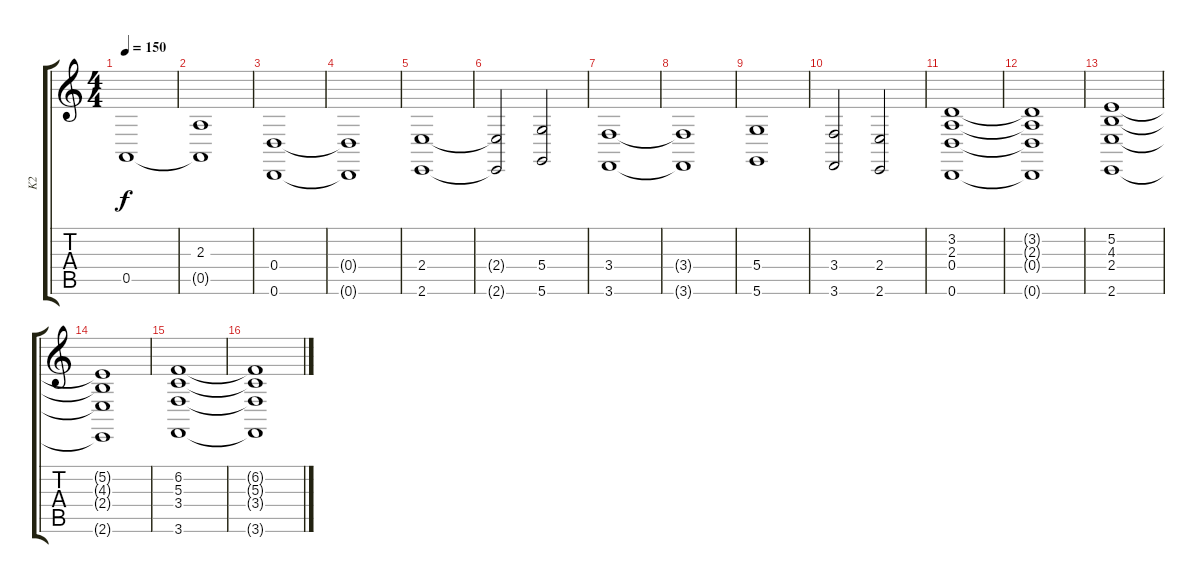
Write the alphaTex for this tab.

\track ("K2" "K2") {instrument stringensemble1}
\staff {score tabs}
\tuning (E4 B3 G3 D3 A2 D2) {hide}
\ts (4 4)
\tempo 150
\clef g2
\ks c
0.5.1{dy f} |
(2.3 0.5{t}).1 |
(0.4 0.6).1 |
(0.4{t} 0.6{t}).1 |
(2.4 2.6).1 |
(2.4{t} 2.6{t}).2 (5.4 5.6).2 |
(3.4 3.6).1 |
(3.4{t} 3.6{t}).1 |
(5.4 5.6).1 |
(3.4 3.6).2 (2.4 2.6).2 |
(3.2 2.3 0.4 0.6).1 |
(3.2{t} 2.3{t} 0.4{t} 0.6{t}).1 |
(5.2 4.3 2.4 2.6).1 |
(5.2{t} 4.3{t} 2.4{t} 2.6{t}).1 |
(6.2 5.3 3.4 3.6).1 |
(6.2{t} 5.3{t} 3.4{t} 3.6{t}).1
